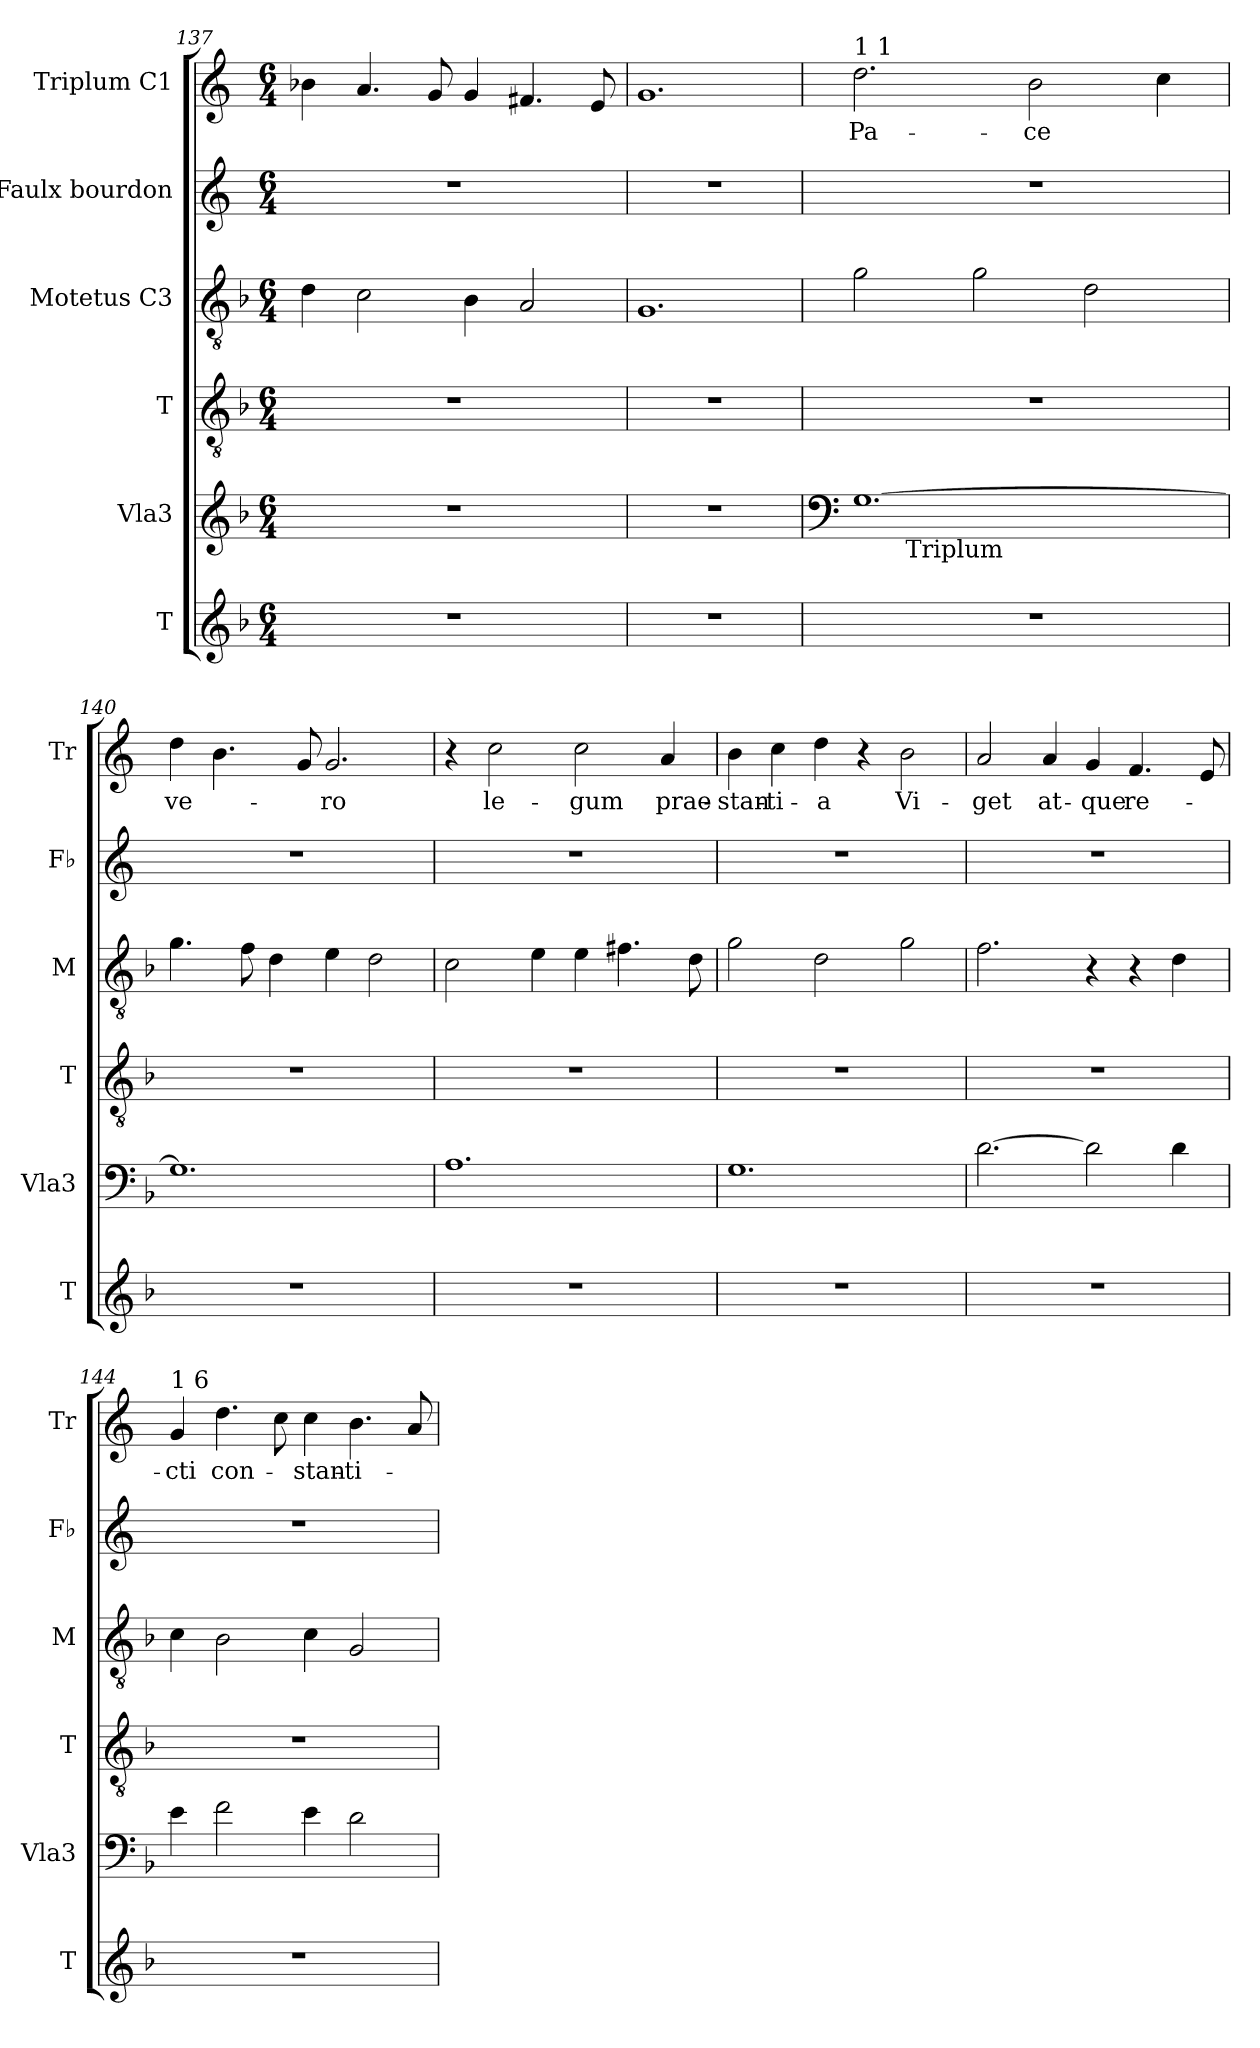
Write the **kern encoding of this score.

**kern	**kern	**kern	**kern	**kern	**kern	**text
*part6	*part5	*part4	*part3	*part2	*part1	*part1
*staff6	*staff5	*staff4	*staff3	*staff2	*staff1	*staff1
*I"T	*I"Vla3	*I"T	*I"Motetus C3	*I"Faulx bourdon	*I"Triplum C1	*
*I'T	*I'Vla3	*I'T	*I'M	*I'Fb	*I'Tr	*
*clefG2	*clefG2	*clefGv2	*clefGv2	*clefG2	*clefG2	*
*	*	*	*	*ITrd-3c-5	*ITrd-3c-5	*
*k[b-]	*k[b-]	*k[b-]	*k[b-]	*k[b-]	*k[b-]	*
*F:	*F:	*F:	*F:	*F:	*F:	*
*M6/4	*M6/4	*M6/4	*M6/4	*M6/4	*M6/4	*
=137	=137	=137	=137	=137	=137	=137
1.r	1.r	1.r	4d\	1.r	4ee-X\	.
.	.	.	2c\	.	4.dd/	.
.	.	.	.	.	8cc/	.
.	.	.	4B-\	.	4cc/	.
.	.	.	2A/	.	4.bn/	.
.	.	.	.	.	8a/	.
=138	=138	=138	=138	=138	=138	=138
1.r	1.r	1.r	1.G	1.r	1.cc	.
!!LO:LB:g=z
=139	=139	=139	=139	=139	=139	=139
*	*clefF4	*	*	*	*	*
!	!	!	!	!	!LO:TX:a:t=1 1	!
!	!	!	!	!	!	!LO:LY:b
*	*^	*	*	*	*	*
1.r	[>1.G	8ryy	1.r	2g\	1.r	2.gg\	Pa-
.	.	32ryy	.	.	.	.	.
!	!	!LO:TX:b:t=Triplum	!	!	!	!	!
.	.	1ryy	.	.	.	.	.
.	.	.	.	2g\	.	.	.
!	!	!	!	!	!	!	!LO:LY:b
.	.	.	.	.	.	2ee\	-ce
.	.	.	.	2d\	.	.	.
.	.	4ryy	.	.	.	.	.
.	.	.	.	.	.	4ff\	.
.	.	16.ryy	.	.	.	.	.
=140	=140	=140	=140	=140	=140	=140	=140
!	!	!	!	!	!	!	!LO:LY:b
*	*v	*v	*	*	*	*	*
1.r	1.G]	1.r	4.g\	1.r	4gg\	ve-
.	.	.	.	.	4.ee\	.
.	.	.	8f\	.	.	.
.	.	.	4d\	.	.	.
.	.	.	.	.	8cc/	.
!	!	!	!	!	!	!LO:LY:b
.	.	.	4e\	.	2.cc/	-ro
.	.	.	2d\	.	.	.
=141	=141	=141	=141	=141	=141	=141
1.r	1.A	1.r	2c\	1.r	4r	.
!	!	!	!	!	!	!LO:LY:b
.	.	.	.	.	2ff\	le-
.	.	.	4e\	.	.	.
!	!	!	!	!	!	!LO:LY:b
.	.	.	4e\	.	2ff\	-gum
.	.	.	4.f#X\	.	.	.
!	!	!	!	!	!	!LO:LY:b
.	.	.	.	.	4dd/	prae-
.	.	.	8d\	.	.	.
=142	=142	=142	=142	=142	=142	=142
!	!	!	!	!	!	!LO:LY:b
1.r	1.G	1.r	2g\	1.r	4ee\	-stan-
!	!	!	!	!	!	!LO:LY:b
.	.	.	.	.	4ff\	-ti-
!	!	!	!	!	!	!LO:LY:b
.	.	.	2d\	.	4gg\	-a
.	.	.	.	.	4r	.
!	!	!	!	!	!	!LO:LY:b
.	.	.	2g\	.	2ee\	Vi-
=143	=143	=143	=143	=143	=143	=143
!	!	!	!	!	!	!LO:LY:b
1.r	[>2.d\	1.r	2.f\	1.r	2dd/	-get
!	!	!	!	!	!	!LO:LY:b
.	.	.	.	.	4dd/	at-
!	!	!	!	!	!	!LO:LY:b
.	2d\]	.	4r	.	4cc/	-que
!	!	!	!	!	!	!LO:LY:b
.	.	.	4r	.	4.b-/	re-
.	4d\	.	4d\	.	.	.
.	.	.	.	.	8a/	.
!!LO:LB:g=z
=144	=144	=144	=144	=144	=144	=144
!	!	!	!	!	!LO:TX:a:t=1 6	!
!	!	!	!	!	!	!LO:LY:b
1.r	4e\	1.r	4c\	1.r	4cc/	-cti
!	!	!	!	!	!	!LO:LY:b
.	2f\	.	2B-\	.	4.gg\	con-
.	.	.	.	.	8ff\	.
!	!	!	!	!	!	!LO:LY:b
.	4e\	.	4c\	.	4ff\	-stan-
!	!	!	!	!	!	!LO:LY:b
.	2d\	.	2G/	.	4.ee\	-ti-
.	.	.	.	.	8dd/	.
=	=	=	=	=	=	=
*-	*-	*-	*-	*-	*-	*-
